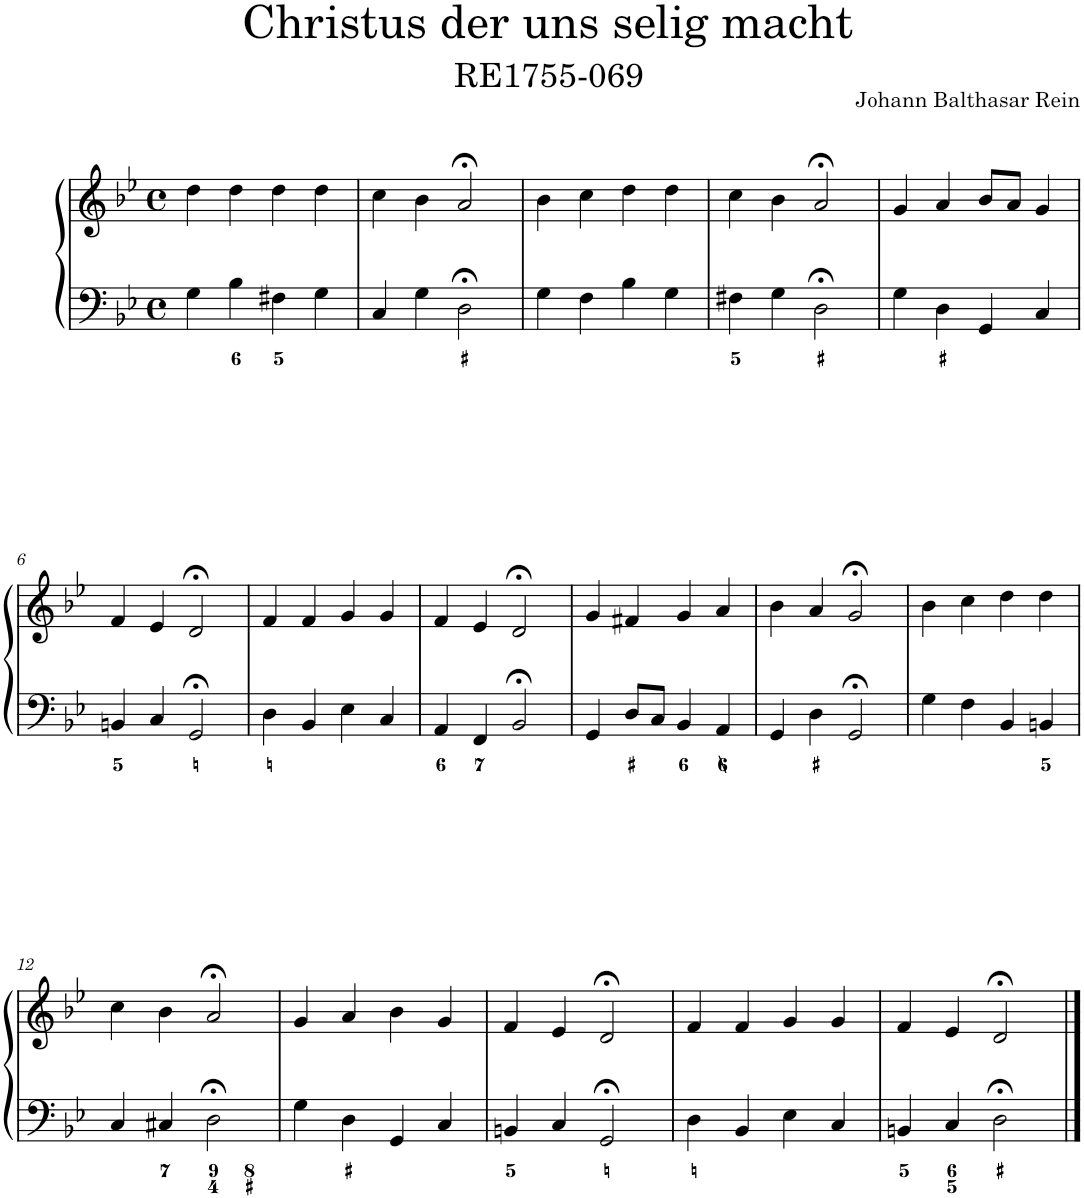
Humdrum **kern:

**kern	**kern
*part1	*part1
*staff2	*staff1
*I"Piano	*
*I'Pno.	*
*clefF4	*clefG2
*k[b-e-]	*k[b-e-]
*M4/4	*M4/4
*met(c)	*met(c)
=1	=1
4G\	4dd\
4B-\	4dd\
4F#X\	4dd\
4G\	4dd\
=2	=2
4C/	4cc\
4G\	4b-\
2D;<\	2a;</
=3	=3
4G\	4b-\
4F\	4cc\
4B-\	4dd\
4G\	4dd\
=4	=4
4F#X\	4cc\
4G\	4b-\
2D;<\	2a;</
=5	=5
4G\	4g/
4D\	4a/
4GG/	8b-/L
.	8a/J
4C/	4g/
!!LO:LB:g=z
=6	=6
4BBn/	4f/
4C/	4e-/
2GG;</	2d;</
=7	=7
4D\	4f/
4BB-/	4f/
4E-\	4g/
4C/	4g/
=8	=8
4AA/	4f/
4FF/	4e-/
2BB-;</	2d;</
=9	=9
4GG/	4g/
8D/L	4f#X/
8C/J	.
4BB-/	4g/
4AA/	4a/
=10	=10
4GG/	4b-\
4D\	4a/
2GG;</	2g;</
=11	=11
4G\	4b-\
4F\	4cc\
4BB-/	4dd\
4BBn/	4dd\
!!LO:LB:g=z
=12	=12
4C/	4cc\
4C#X/	4b-\
2D;<\	2a;</
=13	=13
4G\	4g/
4D\	4a/
4GG/	4b-\
4C/	4g/
=14	=14
4BBn/	4f/
4C/	4e-/
2GG;</	2d;</
=15	=15
4D\	4f/
4BB-/	4f/
4E-\	4g/
4C/	4g/
=16	=16
4BBn/	4f/
4C/	4e-/
2D;<\	2d;</
==	==
*-	*-
